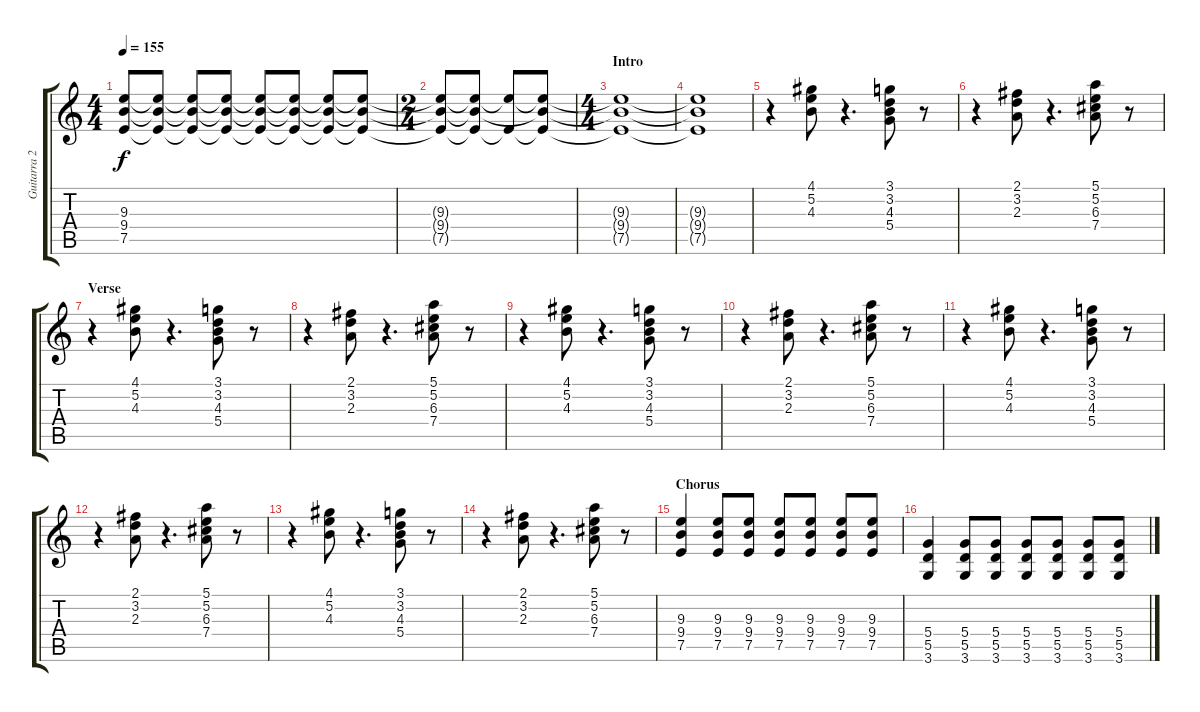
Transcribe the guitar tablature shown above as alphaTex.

\track ("Guitarra 2 - Erik" "Guitarra 2") {instrument distortionguitar}
\staff {score tabs}
\tuning (E4 B3 G3 D3 A2 E2) {hide}
\ts (4 4)
\tempo 155
\clef g2
\ks c
(9.3 9.4 7.5).8{dy f volume 6} (9.3{t} 9.4{t} 7.5{t}).8 (9.3{t} 9.4{t} 7.5{t}).8 (9.3{t} 9.4{t} 7.5{t}).8 (9.3{t} 9.4{t} 7.5{t}).8 (9.3{t} 9.4{t} 7.5{t}).8 (9.3{t} 9.4{t} 7.5{t}).8 (9.3{t} 9.4{t} 7.5{t}).8 |
\ts (2 4)
(9.3{t} 9.4{t} 7.5{t}).8 (9.3{t} 9.4{t} 7.5{t}).8 (9.3{t} 7.5{t}).8 (9.3{t} 9.4{t} 7.5{t}).8 |
\ts (4 4)
\section ("" "Intro")
(9.3{t} 9.4{t} 7.5{t}).1 |
(9.3{t} 9.4{t} 7.5{t}).1 |
r.4{volume 13} (4.1 5.2 4.3).8 r.4{d} (3.1 3.2 4.3 5.4).8 r.8 |
r.4 (2.1 3.2 2.3).8 r.4{d} (5.1 5.2 6.3 7.4).8 r.8 |
\section ("" "Verse")
r.4 (4.1 5.2 4.3).8 r.4{d} (3.1 3.2 4.3 5.4).8 r.8 |
r.4 (2.1 3.2 2.3).8 r.4{d} (5.1 5.2 6.3 7.4).8 r.8 |
r.4 (4.1 5.2 4.3).8 r.4{d} (3.1 3.2 4.3 5.4).8 r.8 |
r.4 (2.1 3.2 2.3).8 r.4{d} (5.1 5.2 6.3 7.4).8 r.8 |
r.4 (4.1 5.2 4.3).8 r.4{d} (3.1 3.2 4.3 5.4).8 r.8 |
r.4 (2.1 3.2 2.3).8 r.4{d} (5.1 5.2 6.3 7.4).8 r.8 |
r.4 (4.1 5.2 4.3).8 r.4{d} (3.1 3.2 4.3 5.4).8 r.8 |
r.4 (2.1 3.2 2.3).8 r.4{d} (5.1 5.2 6.3 7.4).8 r.8 |
\section ("" "Chorus")
(9.3 9.4 7.5).4 (9.3 9.4 7.5).8 (9.3 9.4 7.5).8 (9.3 9.4 7.5).8 (9.3 9.4 7.5).8 (9.3 9.4 7.5).8 (9.3 9.4 7.5).8 |
(5.4 5.5 3.6).4 (5.4 5.5 3.6).8 (5.4 5.5 3.6).8 (5.4 5.5 3.6).8 (5.4 5.5 3.6).8 (5.4 5.5 3.6).8 (5.4 5.5 3.6).8
